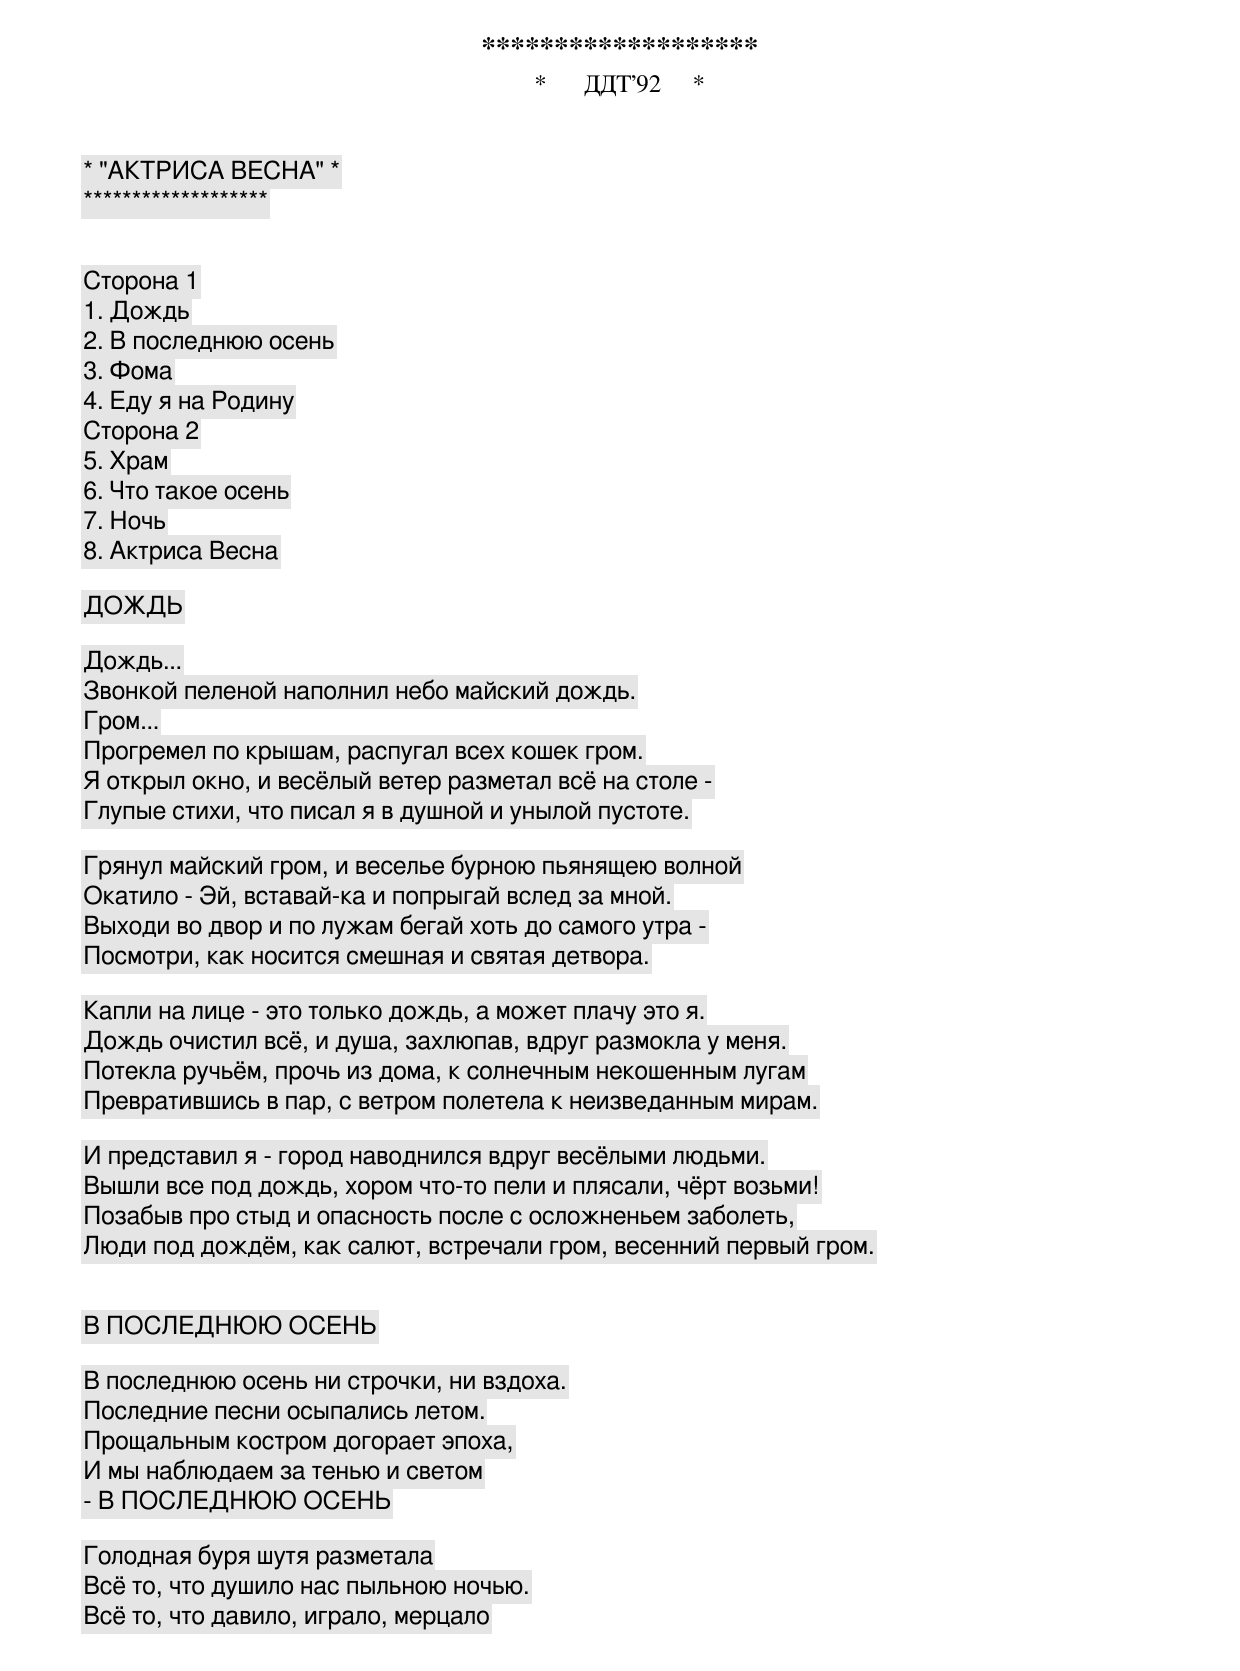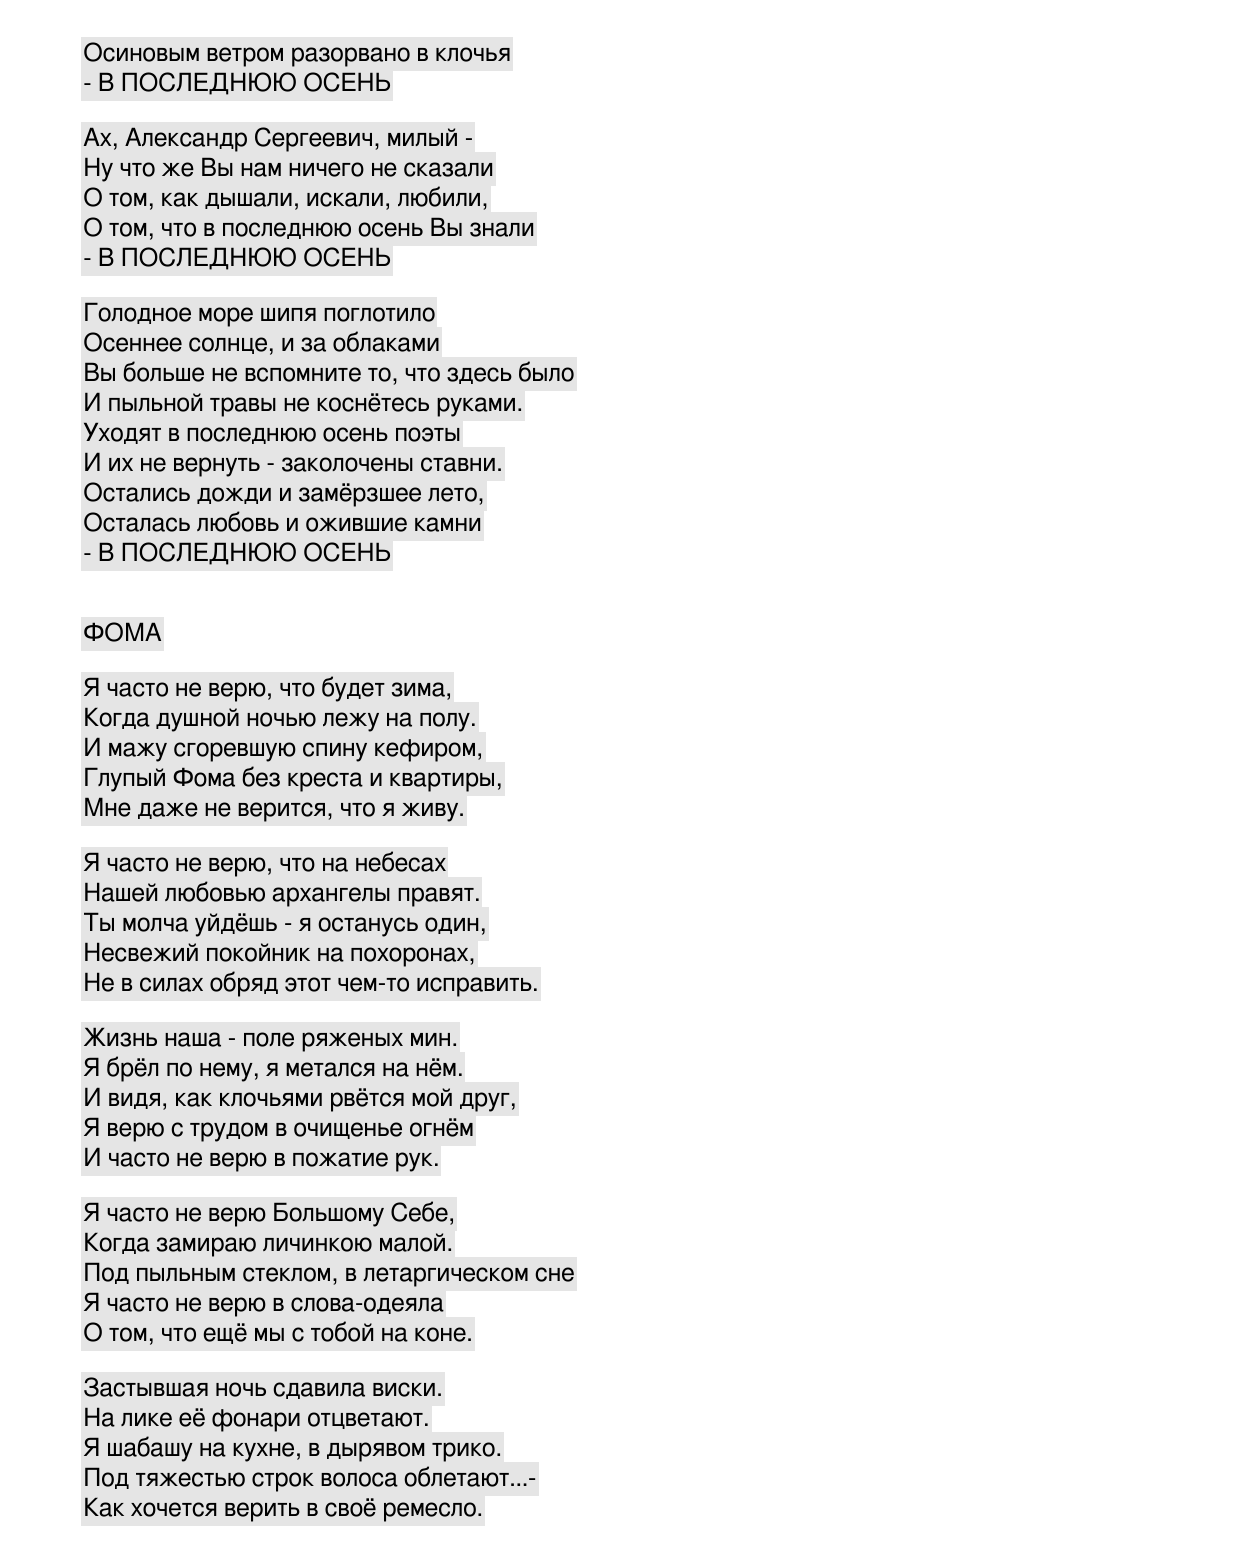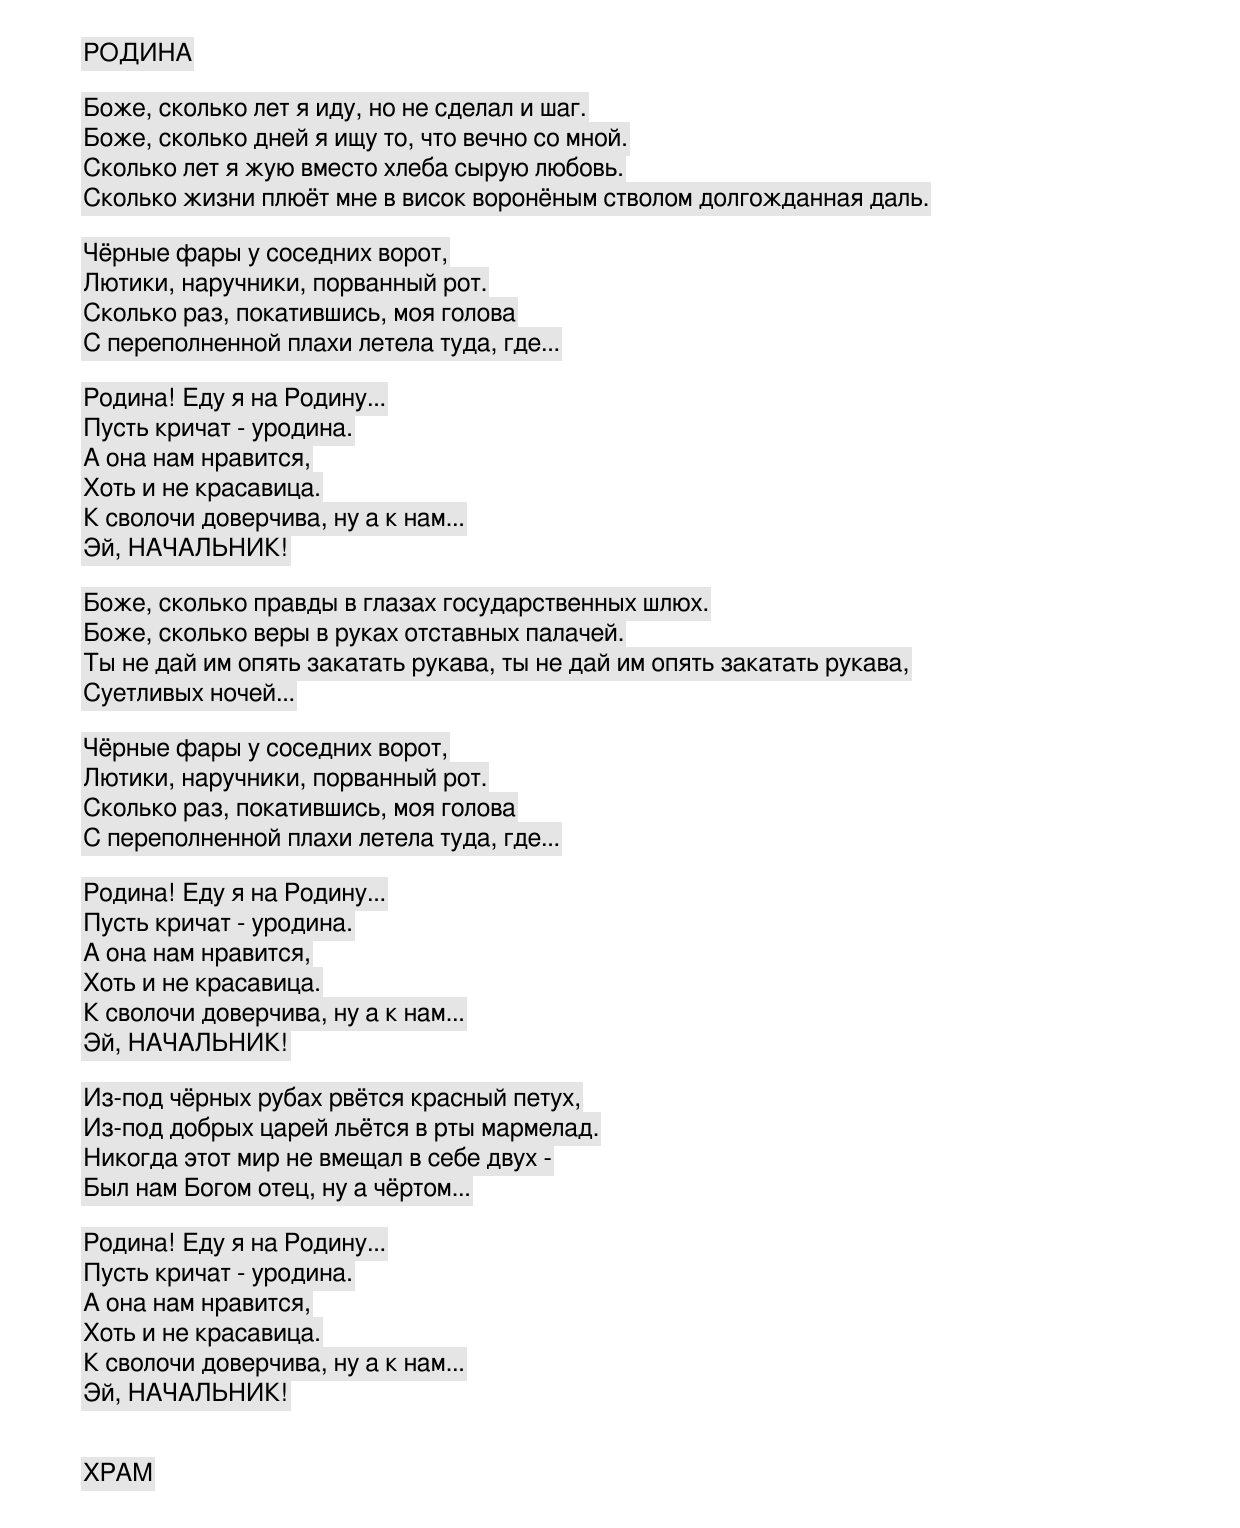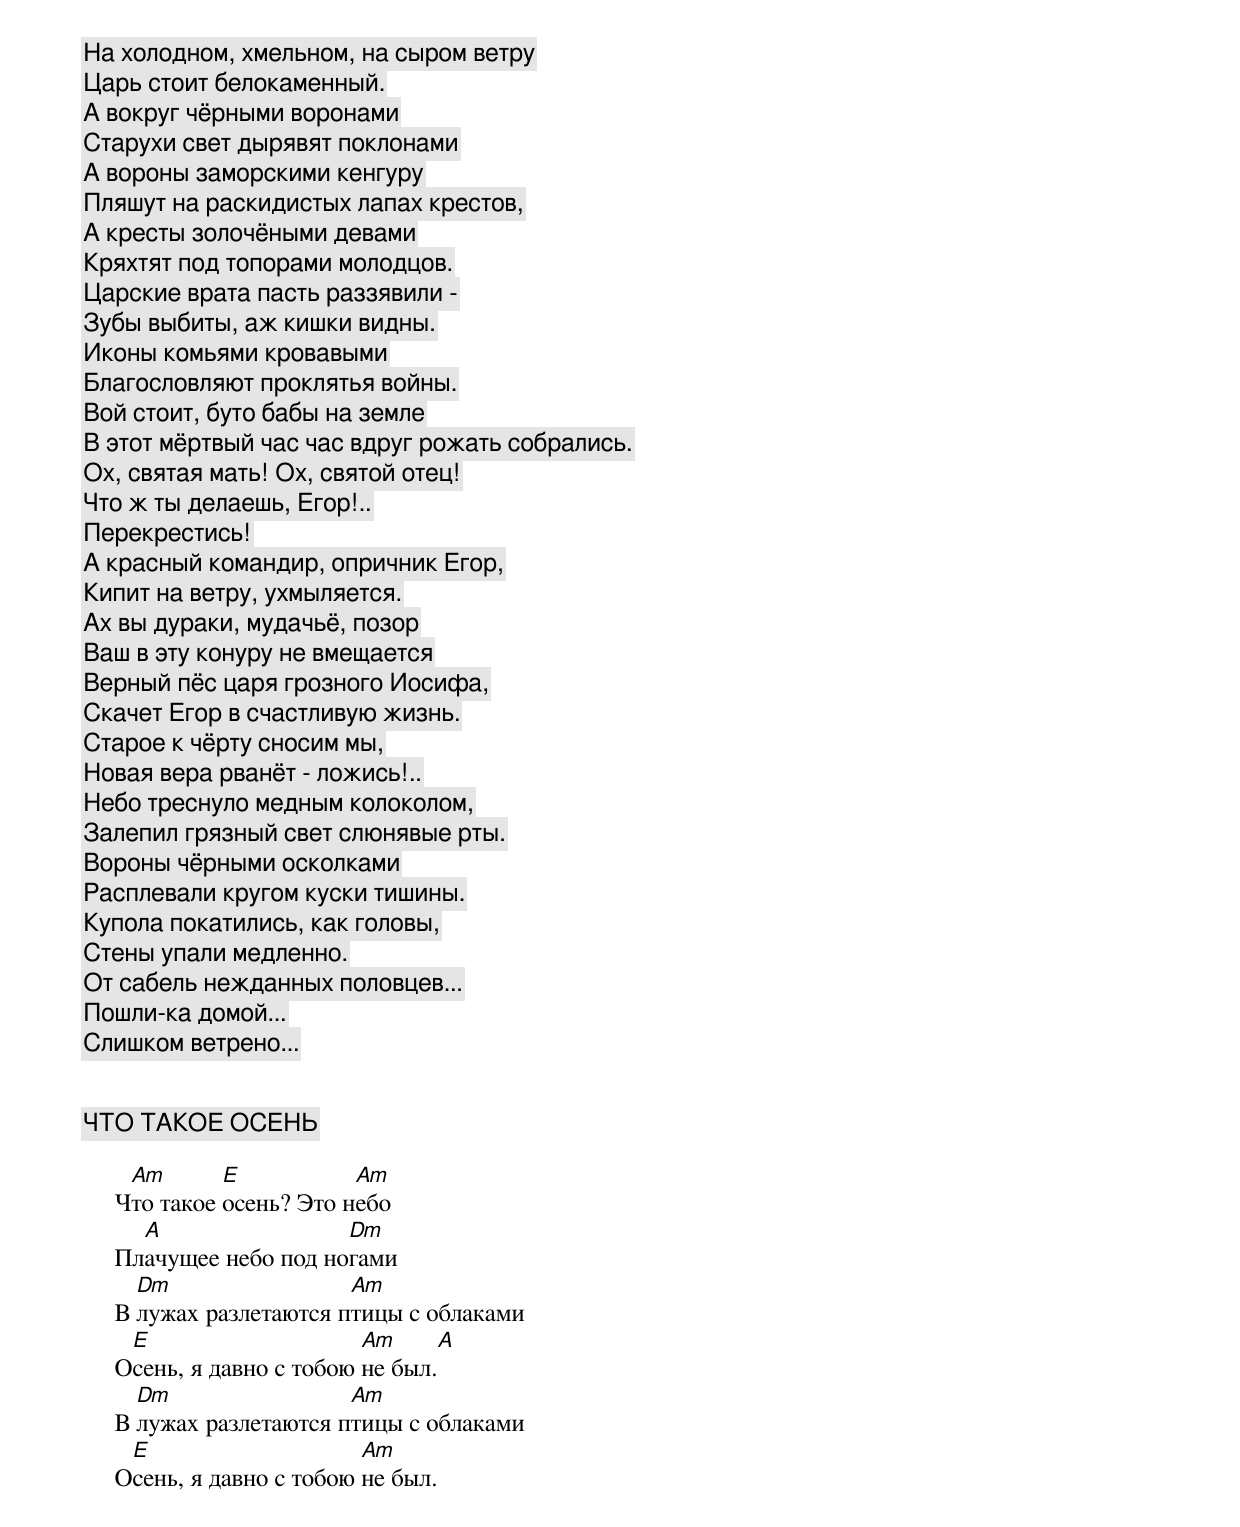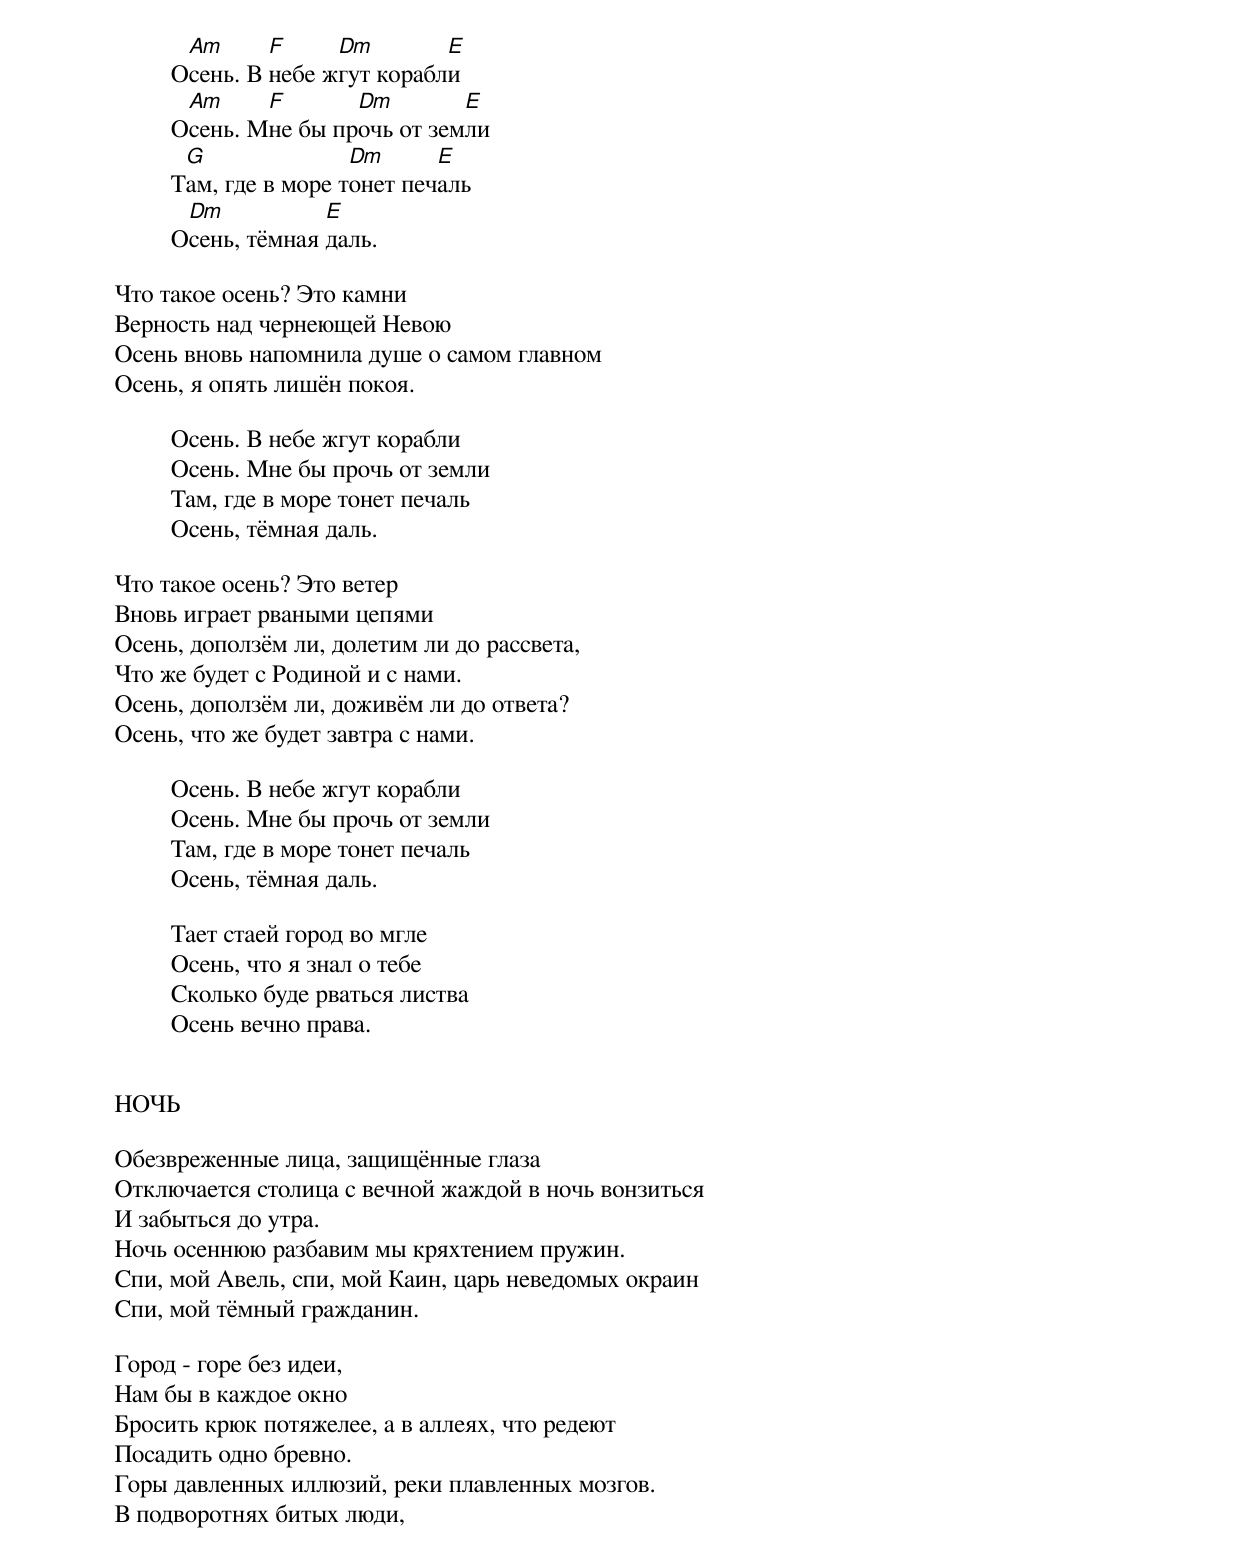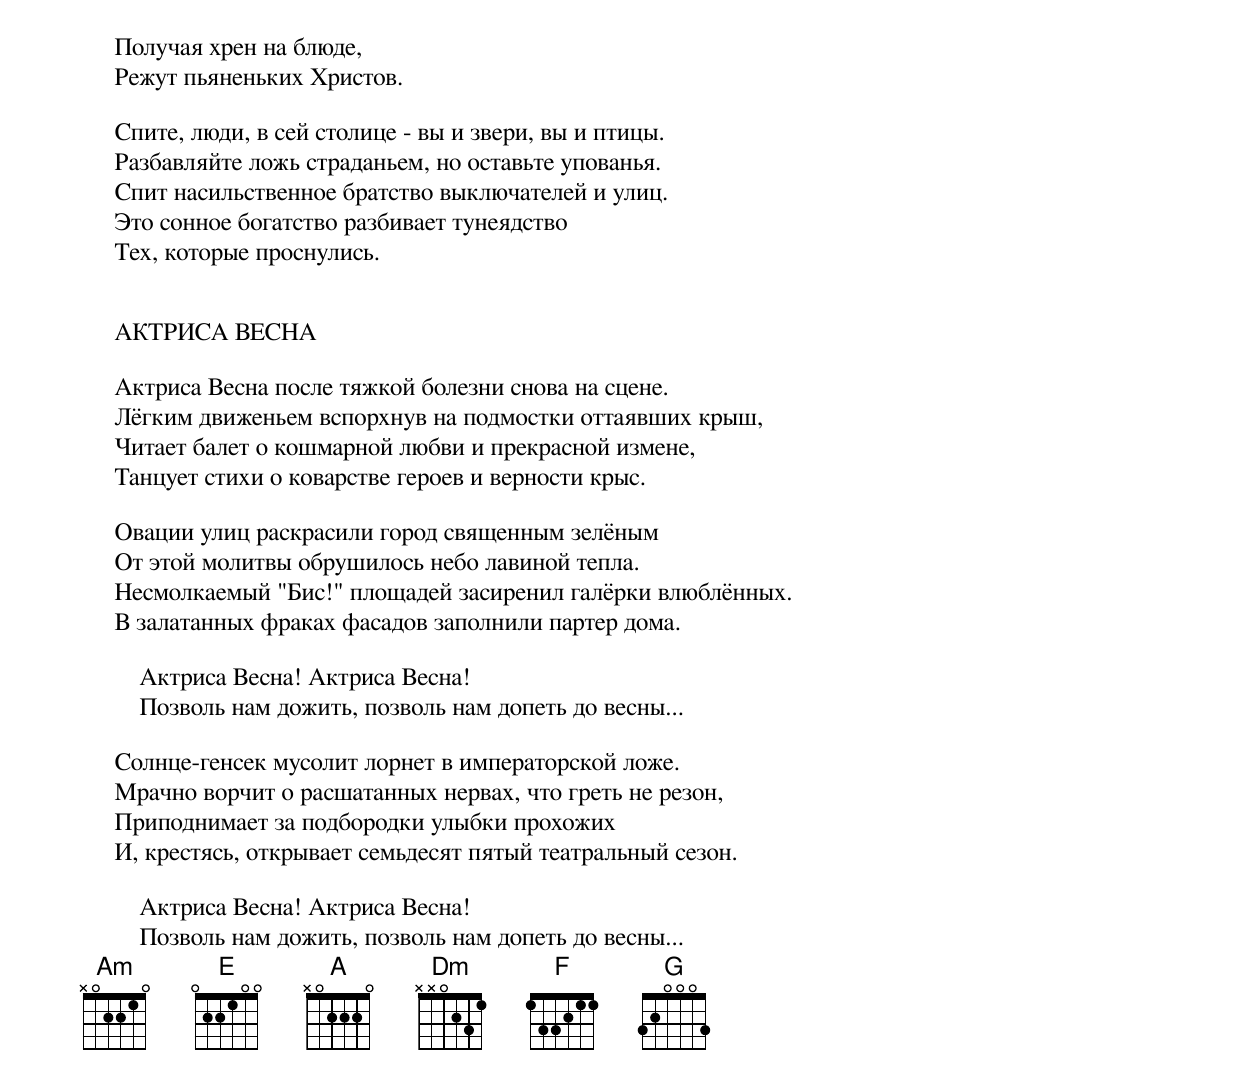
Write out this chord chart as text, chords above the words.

     *******************
     *      ДДТ'92     *
     * "АКТРИСА ВЕСНА" *
     *******************

     (C) 1994 TONY - набор

     Сторона 1
     1. Дождь
     2. В последнюю осень
     3. Фома
     4. Еду я на Родину
     Сторона 2
     5. Храм
     6. Что такое осень
     7. Ночь
     8. Актриса Весна

     ДОЖДЬ

     Дождь...
     Звонкой пеленой наполнил небо майский дождь.
     Гром...
     Прогремел по крышам, распугал всех кошек гром.
     Я открыл окно, и весёлый ветер разметал всё на столе -
     Глупые стихи, что писал я в душной и унылой пустоте.

     Грянул майский гром, и веселье бурною пьянящею волной
     Окатило - Эй, вставай-ка и попрыгай вслед за мной.
     Выходи во двор и по лужам бегай хоть до самого утра -
     Посмотри, как носится смешная и святая детвора.

     Капли на лице - это только дождь, а может плачу это я.
     Дождь очистил всё, и душа, захлюпав, вдруг размокла у меня.
     Потекла ручьём, прочь из дома, к солнечным некошенным лугам
     Превратившись в пар, с ветром полетела к неизведанным мирам.

     И представил я - город наводнился вдруг весёлыми людьми.
     Вышли все под дождь, хором что-то пели и плясали, чёрт возьми!
     Позабыв про стыд и опасность после с осложненьем заболеть,
     Люди под дождём, как салют, встречали гром, весенний первый гром.


     В ПОСЛЕДНЮЮ ОСЕНЬ

     В последнюю осень ни строчки, ни вздоха.
     Последние песни осыпались летом.
     Прощальным костром догорает эпоха,
     И мы наблюдаем за тенью и светом
     - В ПОСЛЕДНЮЮ ОСЕНЬ

     Голодная буря шутя разметала
     Всё то, что душило нас пыльною ночью.
     Всё то, что давило, играло, мерцало
     Осиновым ветром разорвано в клочья
     - В ПОСЛЕДНЮЮ ОСЕНЬ

     Ах, Александр Сергеевич, милый -
     Ну что же Вы нам ничего не сказали
     О том, как дышали, искали, любили,
     О том, что в последнюю осень Вы знали
     - В ПОСЛЕДНЮЮ ОСЕНЬ

     Голодное море шипя поглотило
     Осеннее солнце, и за облаками
     Вы больше не вспомните то, что здесь было
     И пыльной травы не коснётесь руками.
     Уходят в последнюю осень поэты
     И их не вернуть - заколочены ставни.
     Остались дожди и замёрзшее лето,
     Осталась любовь и ожившие камни
     - В ПОСЛЕДНЮЮ ОСЕНЬ


     ФОМА

     Я часто не верю, что будет зима,
     Когда душной ночью лежу на полу.
     И мажу сгоревшую спину кефиром,
     Глупый Фома без креста и квартиры,
     Мне даже не верится, что я живу.

     Я часто не верю, что на небесах
     Нашей любовью архангелы правят.
     Ты молча уйдёшь - я останусь один,
     Несвежий покойник на похоронах,
     Не в силах обряд этот чем-то исправить.

     Жизнь наша - поле ряженых мин.
     Я брёл по нему, я метался на нём.
     И видя, как клочьями рвётся мой друг,
     Я верю с трудом в очищенье огнём
     И часто не верю в пожатие рук.

     Я часто не верю Большому Себе,
     Когда замираю личинкою малой.
     Под пыльным стеклом, в летаргическом сне
     Я часто не верю в слова-одеяла
     О том, что ещё мы с тобой на коне.

     Застывшая ночь сдавила виски.
     На лике её фонари отцветают.
     Я шабашу на кухне, в дырявом трико.
     Под тяжестью строк волоса облетают...-
     Как хочется верить в своё ремесло.


     РОДИНА

     Боже, сколько лет я иду, но не сделал и шаг.
     Боже, сколько дней я ищу то, что вечно со мной.
     Сколько лет я жую вместо хлеба сырую любовь.
     Сколько жизни плюёт мне в висок воронёным стволом долгожданная даль.

     Чёрные фары у соседних ворот,
     Лютики, наручники, порванный рот.
     Сколько раз, покатившись, моя голова
     С переполненной плахи летела туда, где...

         Родина! Еду я на Родину...
         Пусть кричат - уродина.
         А она нам нравится,
         Хоть и не красавица.
         К сволочи доверчива, ну а к нам...
         Эй, НАЧАЛЬНИК!

     Боже, сколько правды в глазах государственных шлюх.
     Боже, сколько веры в руках отставных палачей.
     Ты не дай им опять закатать рукава, ты не дай им опять закатать рукава,
     Суетливых ночей...

     Чёрные фары у соседних ворот,
     Лютики, наручники, порванный рот.
     Сколько раз, покатившись, моя голова
     С переполненной плахи летела туда, где...

         Родина! Еду я на Родину...
         Пусть кричат - уродина.
         А она нам нравится,
         Хоть и не красавица.
         К сволочи доверчива, ну а к нам...
         Эй, НАЧАЛЬНИК!

     Из-под чёрных рубах рвётся красный петух,
     Из-под добрых царей льётся в рты мармелад.
     Никогда этот мир не вмещал в себе двух -
     Был нам Богом отец, ну а чёртом...

         Родина! Еду я на Родину...
         Пусть кричат - уродина.
         А она нам нравится,
         Хоть и не красавица.
         К сволочи доверчива, ну а к нам...
         Эй, НАЧАЛЬНИК!


     ХРАМ

     На холодном, хмельном, на сыром ветру
     Царь стоит белокаменный.
     А вокруг чёрными воронами
     Старухи свет дырявят поклонами
     А вороны заморскими кенгуру
     Пляшут на раскидистых лапах крестов,
     А кресты золочёными девами
     Кряхтят под топорами молодцов.
     Царские врата пасть раззявили -
     Зубы выбиты, аж кишки видны.
     Иконы комьями кровавыми
     Благословляют проклятья войны.
     Вой стоит, буто бабы на земле
     В этот мёртвый час час вдруг рожать собрались.
     Ох, святая мать! Ох, святой отец!
     Что ж ты делаешь, Егор!..
     Перекрестись!
         А красный командир, опричник Егор,
         Кипит на ветру, ухмыляется.
         Ах вы дураки, мудачьё, позор
         Ваш в эту конуру не вмещается
         Верный пёс царя грозного Иосифа,
         Скачет Егор в счастливую жизнь.
         Старое к чёрту сносим мы,
         Новая вера рванёт - ложись!..
     Небо треснуло медным колоколом,
     Залепил грязный свет слюнявые рты.
     Вороны чёрными осколками
     Расплевали кругом куски тишины.
     Купола покатились, как головы,
     Стены упали медленно.
     От сабель нежданных половцев...
     Пошли-ка домой...
     Слишком ветрено...


     ЧТО ТАКОЕ ОСЕНЬ

      Am       E           Am
     Что такое осень? Это небо
       A                 Dm
     Плачущее небо под ногами
       Dm                 Am
     В лужах разлетаются птицы с облаками
      E                     Am     A
     Осень, я давно с тобою не был.
       Dm                 Am
     В лужах разлетаются птицы с облаками
      E                     Am
     Осень, я давно с тобою не был.

               Am      F     Dm        E
              Осень. В небе жгут корабли
               Am     F       Dm        E
              Осень. Мне бы прочь от земли
               G               Dm      E
              Там, где в море тонет печаль
               Dm           E
              Осень, тёмная даль.

     Что такое осень? Это камни
     Верность над чернеющей Невою
     Осень вновь напомнила душе о самом главном
     Осень, я опять лишён покоя.

              Осень. В небе жгут корабли
              Осень. Мне бы прочь от земли
              Там, где в море тонет печаль
              Осень, тёмная даль.

     Что такое осень? Это ветер
     Вновь играет рваными цепями
     Осень, доползём ли, долетим ли до рассвета,
     Что же будет с Родиной и с нами.
     Осень, доползём ли, доживём ли до ответа?
     Осень, что же будет завтра с нами.

              Осень. В небе жгут корабли
              Осень. Мне бы прочь от земли
              Там, где в море тонет печаль
              Осень, тёмная даль.

              Тает стаей город во мгле
              Осень, что я знал о тебе
              Сколько буде рваться листва
              Осень вечно права.


     НОЧЬ

     Обезвреженные лица, защищённые глаза
     Отключается столица с вечной жаждой в ночь вонзиться
     И забыться до утра.
     Ночь осеннюю разбавим мы кряхтением пружин.
     Спи, мой Авель, спи, мой Каин, царь неведомых окраин
     Спи, мой тёмный гражданин.

     Город - горе без идеи,
     Нам бы в каждое окно
     Бросить крюк потяжелее, а в аллеях, что редеют
     Посадить одно бревно.
     Горы давленных иллюзий, реки плавленных мозгов.
     В подворотнях битых люди,
     Получая хрен на блюде,
     Режут пьяненьких Христов.

     Спите, люди, в сей столице - вы и звери, вы и птицы.
     Разбавляйте ложь страданьем, но оставьте упованья.
     Спит насильственное братство выключателей и улиц.
     Это сонное богатство разбивает тунеядство
     Тех, которые проснулись.


     АКТРИСА ВЕСНА

     Актриса Весна после тяжкой болезни снова на сцене.
     Лёгким движеньем вспорхнув на подмостки оттаявших крыш,
     Читает балет о кошмарной любви и прекрасной измене,
     Танцует стихи о коварстве героев и верности крыс.

     Овации улиц раскрасили город священным зелёным
     От этой молитвы обрушилось небо лавиной тепла.
     Несмолкаемый "Бис!" площадей засиренил галёрки влюблённых.
     В залатанных фраках фасадов заполнили партер дома.

         Актриса Весна! Актриса Весна!
         Позволь нам дожить, позволь нам допеть до весны...

     Солнце-генсек мусолит лорнет в императорской ложе.
     Мрачно ворчит о расшатанных нервах, что греть не резон,
     Приподнимает за подбородки улыбки прохожих
     И, крестясь, открывает семьдесят пятый театральный сезон.

         Актриса Весна! Актриса Весна!
         Позволь нам дожить, позволь нам допеть до весны...
